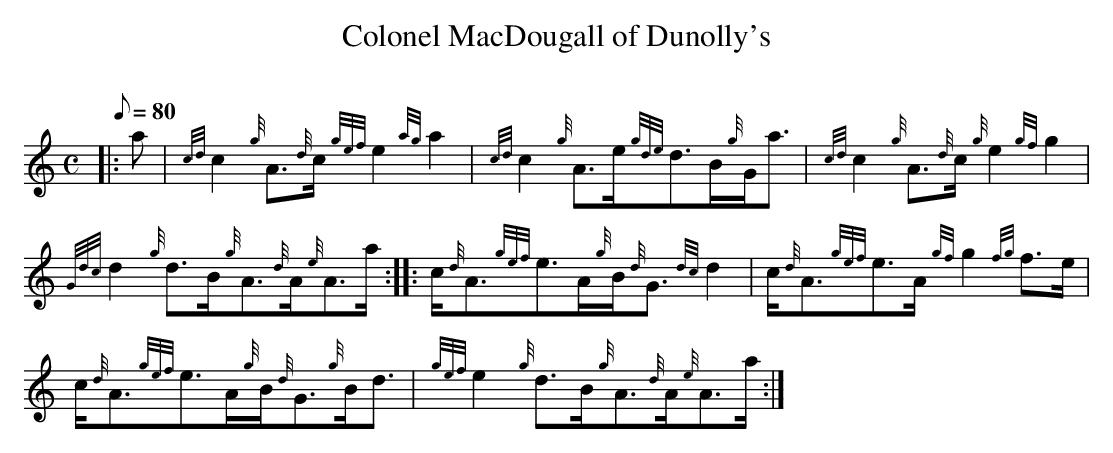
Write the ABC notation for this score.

X:1
T:Colonel MacDougall of Dunolly's
M:C
L:1/8
Q:80
C:
K:HP
|: a|
{cd}c2{g}A3/2{d}c/2{gef}e2{ag}a2|
{cd}c2{g}A3/2e/2{gde}d3/2B/2{g}G/2a3/2|
{cd}c2{g}A3/2{d}c/2{g}e2{gf}g2|  !
{Gdc}d2{g}d3/2B/2{g}A3/2{d}A/2{e}A3/2a/2:| |:
c/2{d}A3/2{gef}e3/2A/2{g}B/2{d}G3/2{dc}d2|
c/2{d}A3/2{gef}e3/2A/2{gf}g2{fg}f3/2e/2|  !
c/2{d}A3/2{gef}e3/2A/2{g}B/2{d}G3/2{g}B/2d3/2|
{gef}e2{g}d3/2B/2{g}A3/2{d}A/2{e}A3/2a/2:|
